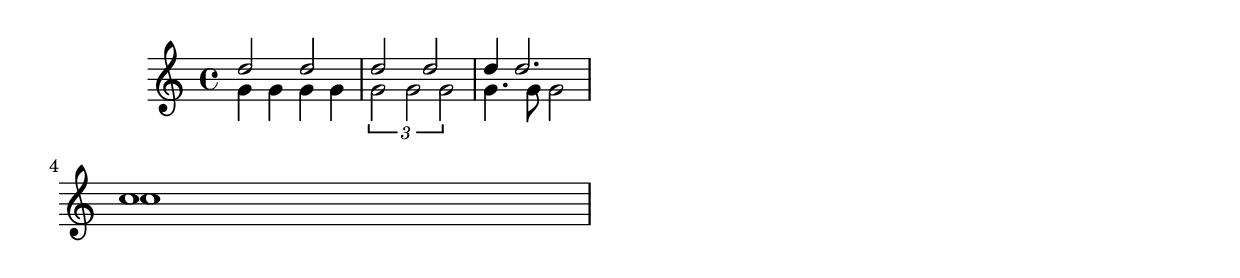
\version "1.3.117";

%{

This is taken from [Gourlay]'s paper on breaking lines

%}

\score{
       \notes \context Staff  \relative c'' <
               \context Voice = VA { \stemUp d2 d     | d d | d4 d2. | \break  c1 }
	       \context Voice = VB { \stemDown g4 g g g | \times 2/3 { g2 g2 g2 } | g4. g8 g2 | c1 }
               >
       \paper{
           linewidth = 9.\cm;
       }
}

